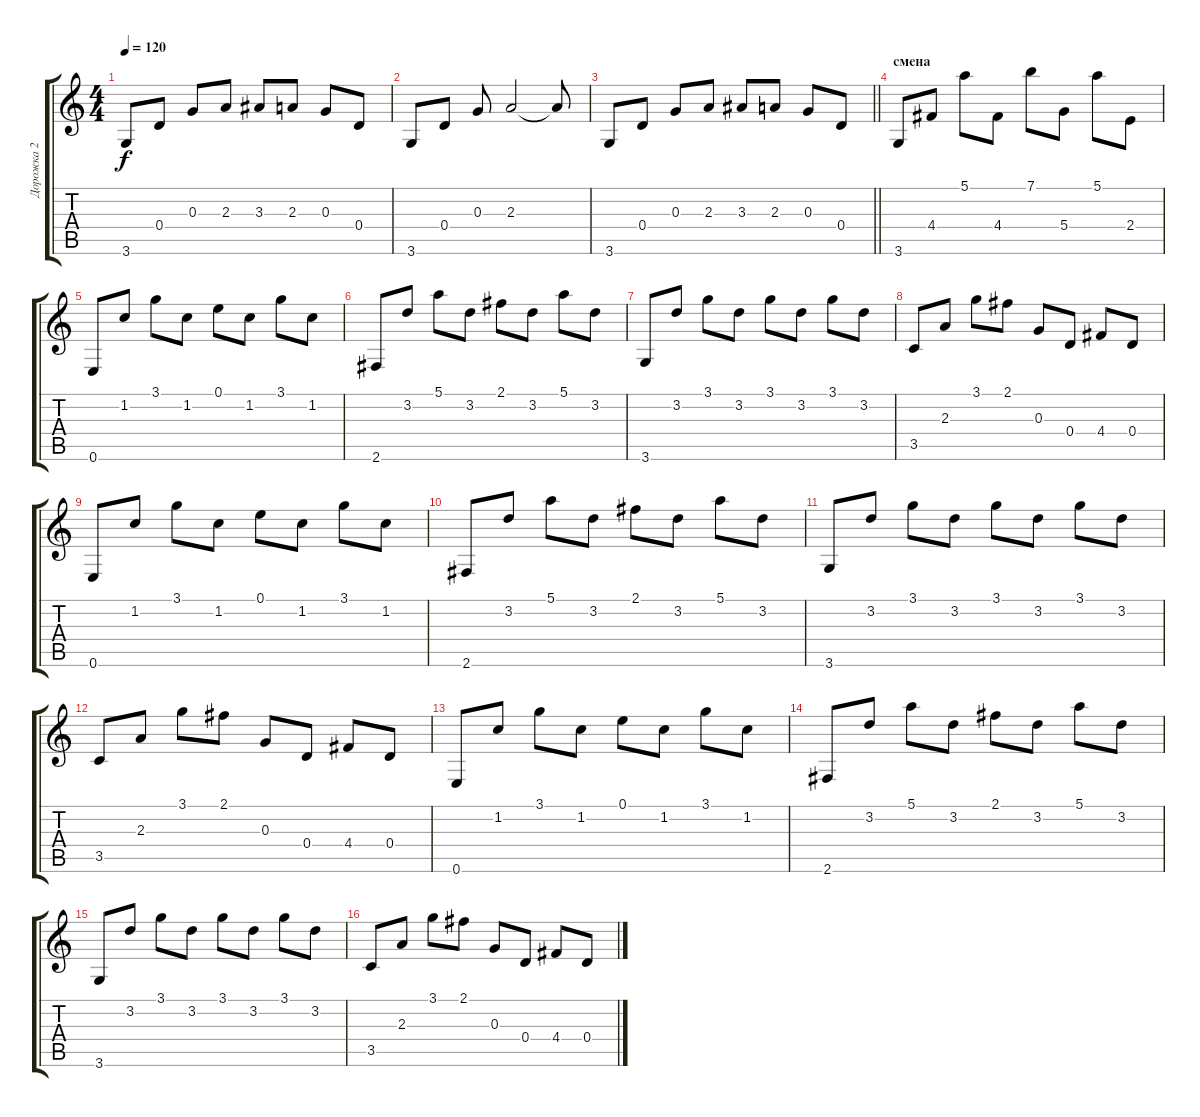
\track ("Дорожка 2" "Дорожка 2") {instrument acousticguitarsteel}
\staff {score tabs}
\tuning (E4 B3 G3 D3 A2 E2) {hide}
\ts (4 4)
\tempo 120
\clef g2
\ks c
3.6.8{dy f} 0.4.8 0.3.8 2.3.8 3.3.8 2.3.8 0.3.8 0.4.8 |
3.6.8 0.4.8 0.3.8 2.3.2 2.3{t}.8 |
\barLineRight lightlight
3.6.8 0.4.8 0.3.8 2.3.8 3.3.8 2.3.8 0.3.8 0.4.8 |
\section ("" "смена")
3.6.8 4.4.8 5.1.8 4.4.8 7.1.8 5.4.8 5.1.8 2.4.8 |
0.6.8 1.2.8 3.1.8 1.2.8 0.1.8 1.2.8 3.1.8 1.2.8 |
2.6.8 3.2.8 5.1.8 3.2.8 2.1.8 3.2.8 5.1.8 3.2.8 |
3.6.8 3.2.8 3.1.8 3.2.8 3.1.8 3.2.8 3.1.8 3.2.8 |
3.5.8 2.3.8 3.1.8 2.1.8 0.3.8 0.4.8 4.4.8 0.4.8 |
0.6.8 1.2.8 3.1.8 1.2.8 0.1.8 1.2.8 3.1.8 1.2.8 |
2.6.8 3.2.8 5.1.8 3.2.8 2.1.8 3.2.8 5.1.8 3.2.8 |
3.6.8 3.2.8 3.1.8 3.2.8 3.1.8 3.2.8 3.1.8 3.2.8 |
3.5.8 2.3.8 3.1.8 2.1.8 0.3.8 0.4.8 4.4.8 0.4.8 |
0.6.8 1.2.8 3.1.8 1.2.8 0.1.8 1.2.8 3.1.8 1.2.8 |
2.6.8 3.2.8 5.1.8 3.2.8 2.1.8 3.2.8 5.1.8 3.2.8 |
3.6.8 3.2.8 3.1.8 3.2.8 3.1.8 3.2.8 3.1.8 3.2.8 |
3.5.8 2.3.8 3.1.8 2.1.8 0.3.8 0.4.8 4.4.8 0.4.8
